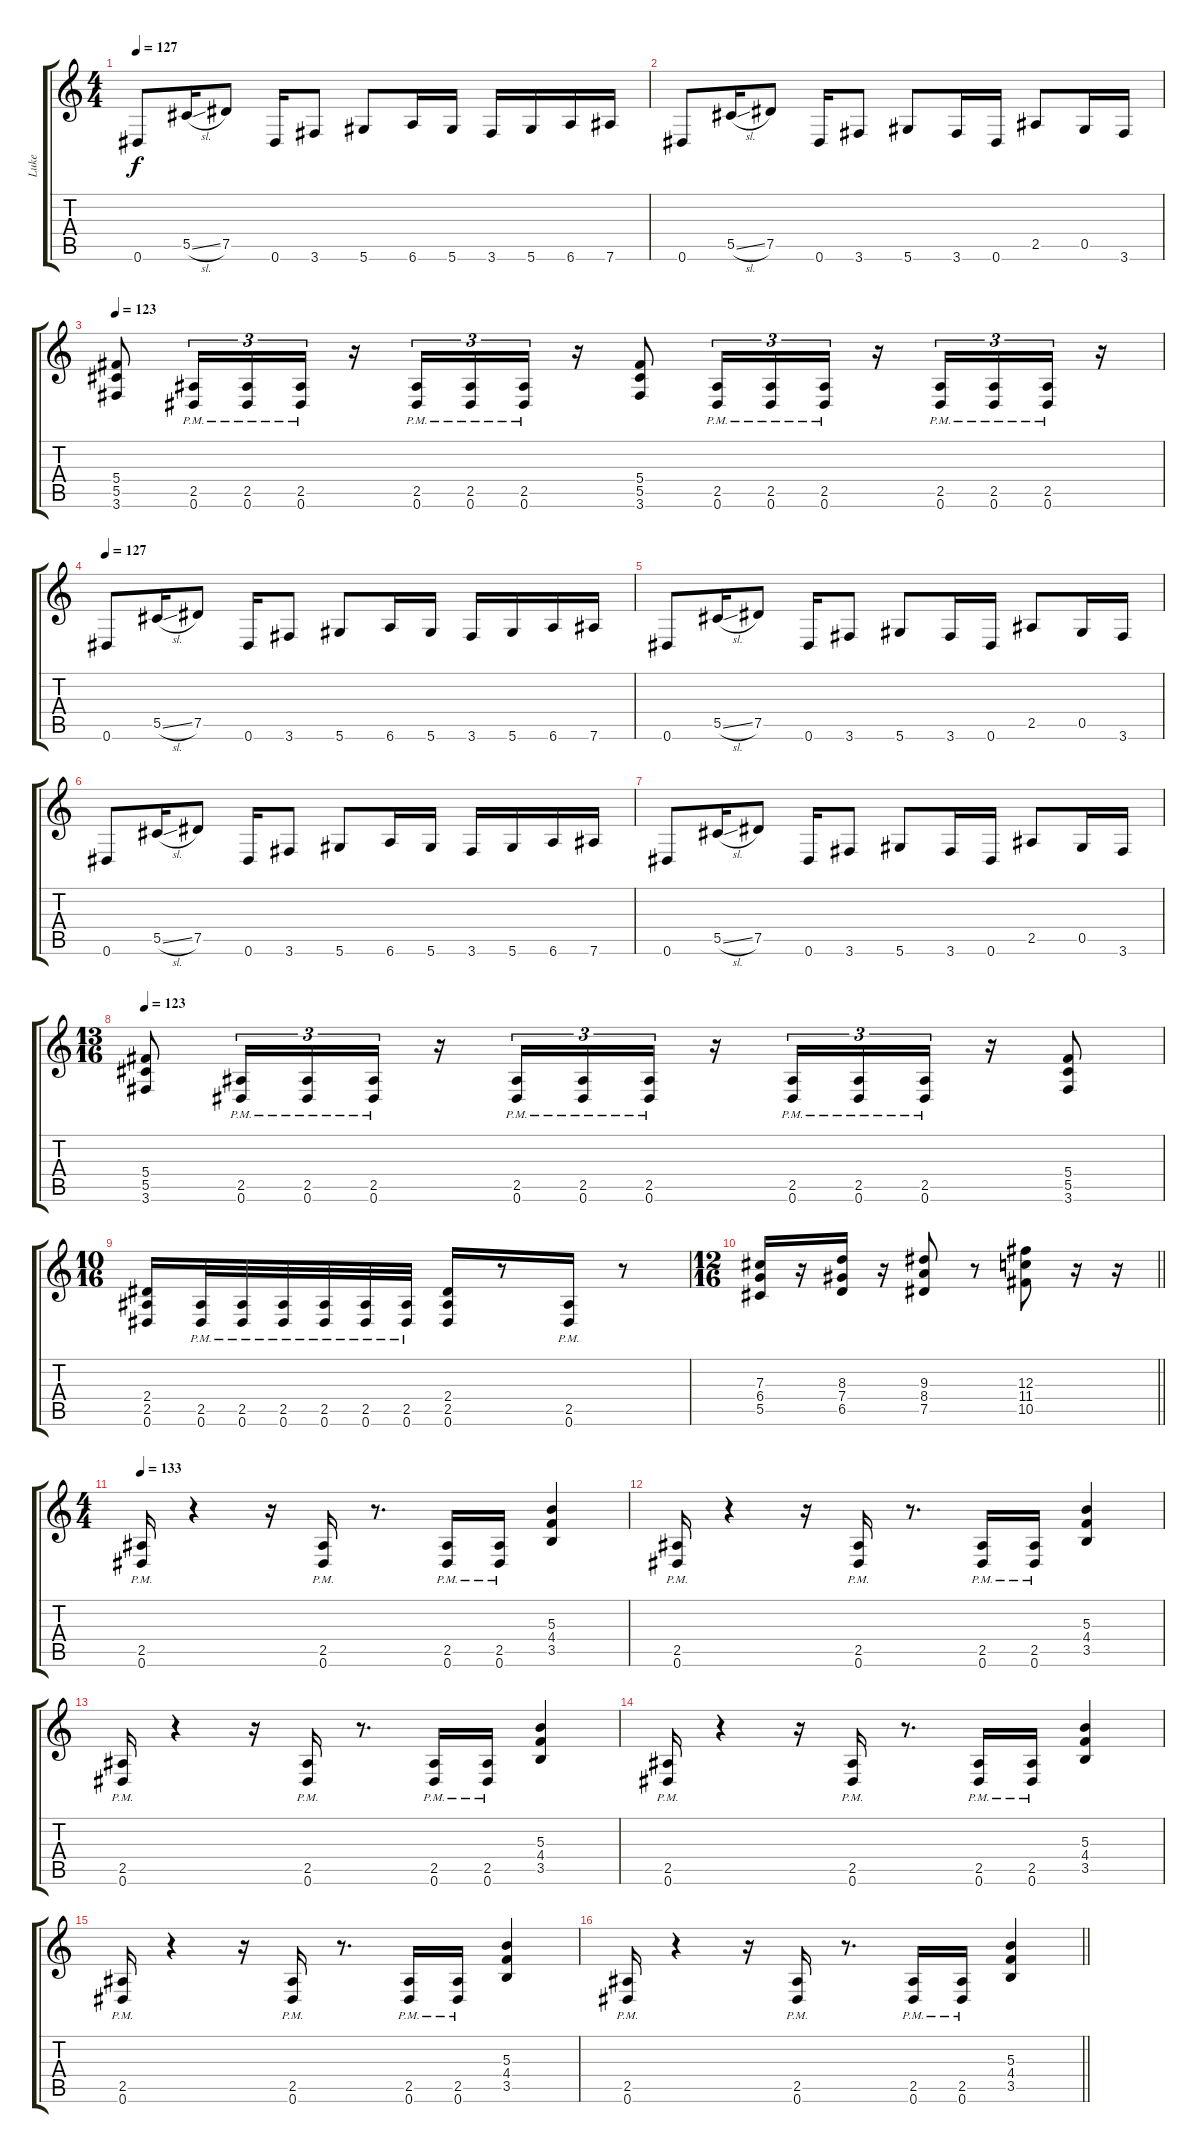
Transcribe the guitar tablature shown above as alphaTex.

\track ("Luke" "Luke") {instrument overdrivenguitar}
\staff {score tabs}
\tuning (Eb4 Bb3 Gb3 Db3 Ab2 Eb2) {hide}
\ts (4 4)
\tempo 127
\clef g2
\ks c
0.6.8{dy f} 5.5{sl}.16 7.5.8 0.6.16 3.6.8 5.6.8 6.6.16 5.6.16 3.6.16 5.6.16 6.6.16 7.6.16 |
0.6.8 5.5{sl}.16 7.5.8 0.6.16 3.6.8 5.6.8 3.6.16 0.6.16 2.5.8 0.5.16 3.6.16 |
\tempo 123
(5.4 5.5 3.6).8 (2.5 0.6{pm}).16{tu (3 2)} (2.5 0.6{pm}).16{tu (3 2)} (2.5 0.6{pm}).16{tu (3 2)} r.16 (2.5 0.6{pm}).16{tu (3 2)} (2.5 0.6{pm}).16{tu (3 2)} (2.5 0.6{pm}).16{tu (3 2)} r.16 (5.4 5.5 3.6).8 (2.5 0.6{pm}).16{tu (3 2)} (2.5 0.6{pm}).16{tu (3 2)} (2.5 0.6{pm}).16{tu (3 2)} r.16 (2.5 0.6{pm}).16{tu (3 2)} (2.5 0.6{pm}).16{tu (3 2)} (2.5 0.6{pm}).16{tu (3 2)} r.16 |
\tempo 127
0.6.8 5.5{sl}.16 7.5.8 0.6.16 3.6.8 5.6.8 6.6.16 5.6.16 3.6.16 5.6.16 6.6.16 7.6.16 |
0.6.8 5.5{sl}.16 7.5.8 0.6.16 3.6.8 5.6.8 3.6.16 0.6.16 2.5.8 0.5.16 3.6.16 |
0.6.8 5.5{sl}.16 7.5.8 0.6.16 3.6.8 5.6.8 6.6.16 5.6.16 3.6.16 5.6.16 6.6.16 7.6.16 |
0.6.8 5.5{sl}.16 7.5.8 0.6.16 3.6.8 5.6.8 3.6.16 0.6.16 2.5.8 0.5.16 3.6.16 |
\ts (13 16)
\tempo 123
(5.4 5.5 3.6).8 (2.5 0.6{pm}).16{tu (3 2)} (2.5 0.6{pm}).16{tu (3 2)} (2.5 0.6{pm}).16{tu (3 2)} r.16 (2.5 0.6{pm}).16{tu (3 2)} (2.5 0.6{pm}).16{tu (3 2)} (2.5 0.6{pm}).16{tu (3 2)} r.16 (2.5 0.6{pm}).16{tu (3 2)} (2.5 0.6{pm}).16{tu (3 2)} (2.5 0.6{pm}).16{tu (3 2)} r.16 (5.4 5.5 3.6).8 |
\ts (10 16)
(2.4 2.5 0.6).16 (2.5{pm} 0.6).32 (2.5{pm} 0.6).32 (2.5{pm} 0.6).32 (2.5{pm} 0.6).32 (2.5{pm} 0.6).32 (2.5{pm} 0.6).32 (2.4 2.5 0.6).16 r.8 (2.5{pm} 0.6).16 r.8 |
\ts (12 16)
\barLineRight lightlight
(7.3 6.4 5.5).16 r.16 (8.3 7.4 6.5).16 r.16 (9.3 8.4 7.5).8 r.8 (12.3 11.4 10.5).8 r.16 r.16 |
\ts (4 4)
\tempo 133
(2.5{pm} 0.6).16 r.4 r.16 (2.5{pm} 0.6).16 r.8{d} (2.5{pm} 0.6).16 (2.5{pm} 0.6).16 (5.3 4.4 3.5).4 |
(2.5{pm} 0.6).16 r.4 r.16 (2.5{pm} 0.6).16 r.8{d} (2.5{pm} 0.6).16 (2.5{pm} 0.6).16 (5.3 4.4 3.5).4 |
(2.5{pm} 0.6).16 r.4 r.16 (2.5{pm} 0.6).16 r.8{d} (2.5{pm} 0.6).16 (2.5{pm} 0.6).16 (5.3 4.4 3.5).4 |
(2.5{pm} 0.6).16 r.4 r.16 (2.5{pm} 0.6).16 r.8{d} (2.5{pm} 0.6).16 (2.5{pm} 0.6).16 (5.3 4.4 3.5).4 |
(2.5{pm} 0.6).16 r.4 r.16 (2.5{pm} 0.6).16 r.8{d} (2.5{pm} 0.6).16 (2.5{pm} 0.6).16 (5.3 4.4 3.5).4 |
\barLineRight lightlight
(2.5{pm} 0.6).16 r.4 r.16 (2.5{pm} 0.6).16 r.8{d} (2.5{pm} 0.6).16 (2.5{pm} 0.6).16 (5.3 4.4 3.5).4
